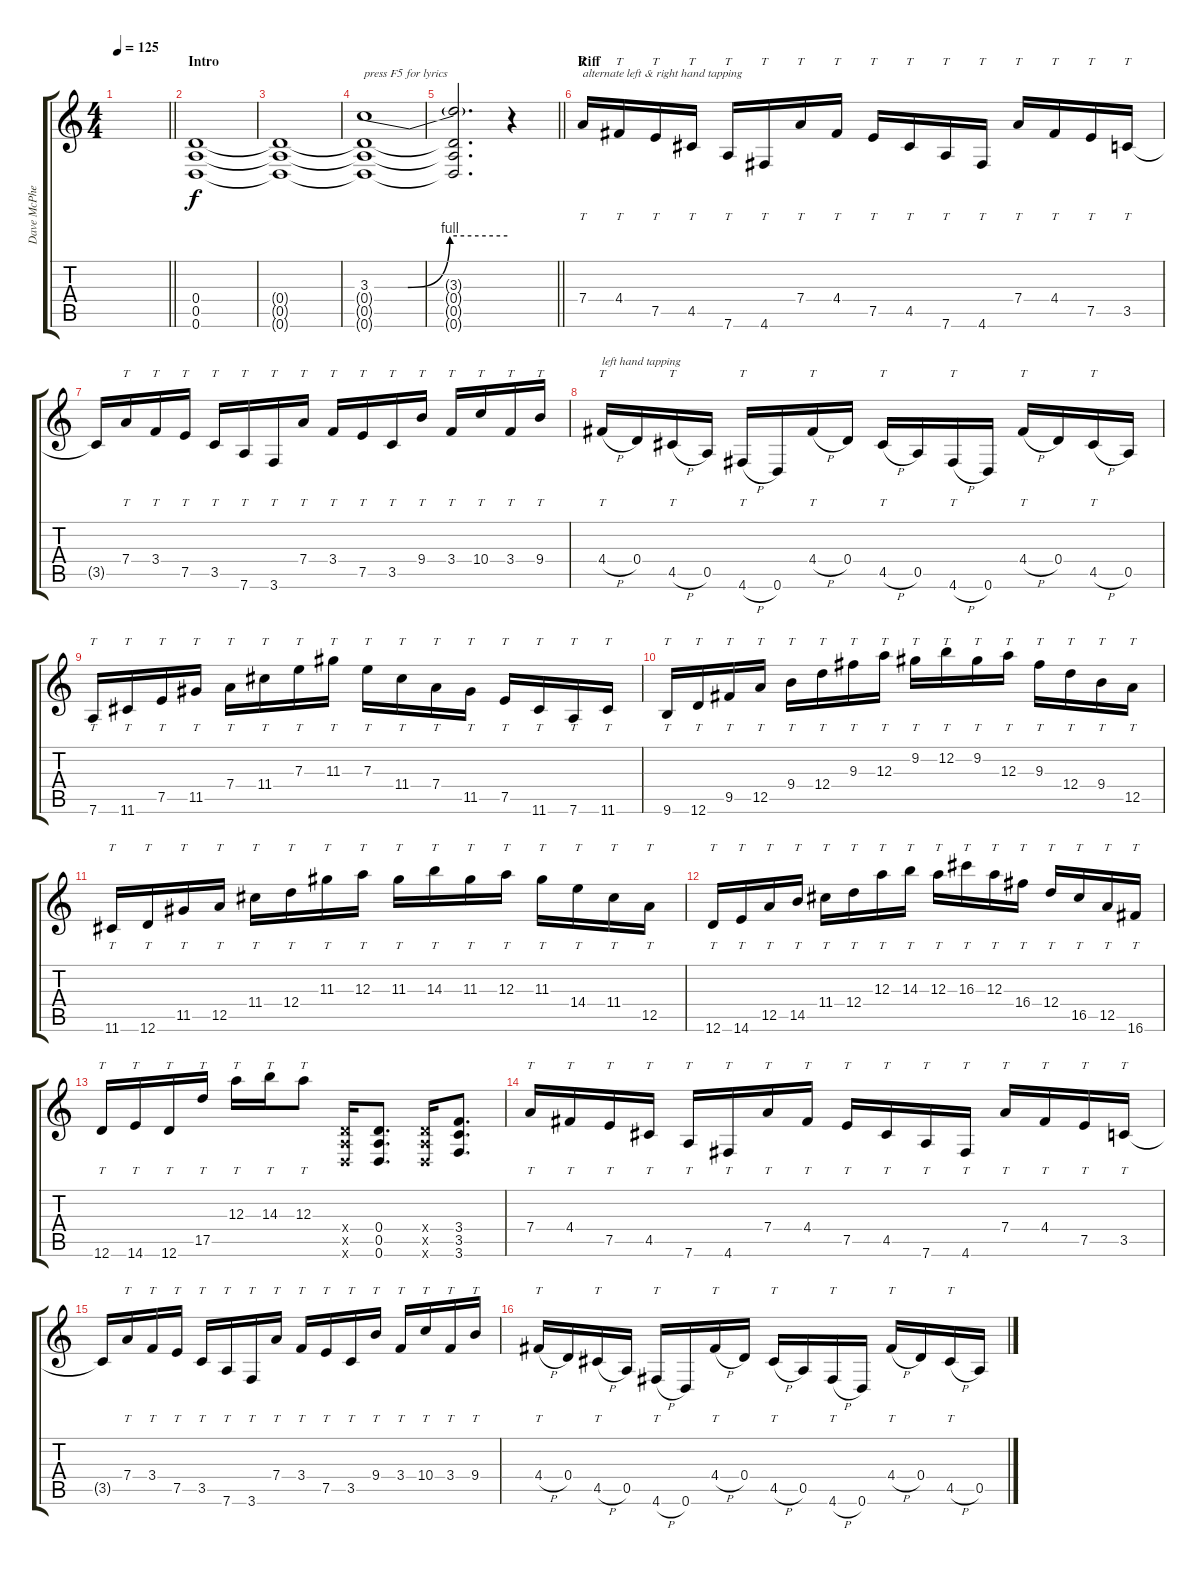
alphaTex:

\track ("Dave McPherson" "Dave McPhe") {instrument distortionguitar}
\staff {score tabs}
\tuning (E4 B3 A3 D3 A2 D2) {hide}
\ts (4 4)
\tempo 125
\clef g2
\barLineRight lightlight
\ks c
|
\section ("" "Intro")
(0.4 0.5 0.6).1 |
(0.4{t} 0.5{t} 0.6{t}).1 |
(3.3{be (custom 0 0 15 0 34 4 60 4)} 0.4{t} 0.5{t} 0.6{t}).1{txt "press F5 for lyrics"} |
\barLineRight lightlight
(3.3{t} 0.4{t} 0.5{t} 0.6{t}).2{d} r.4 |
\section ("" "Riff")
7.4.16{tt txt "alternate left & right hand tapping"} 4.4.16{tt} 7.5.16{tt} 4.5.16{tt} 7.6.16{tt} 4.6.16{tt} 7.4.16{tt} 4.4.16{tt} 7.5.16{tt} 4.5.16{tt} 7.6.16{tt} 4.6.16{tt} 7.4.16{tt} 4.4.16{tt} 7.5.16{tt} 3.5.16{tt} |
3.5{t}.16 7.4.16{tt} 3.4.16{tt} 7.5.16{tt} 3.5.16{tt} 7.6.16{tt} 3.6.16{tt} 7.4.16{tt} 3.4.16{tt} 7.5.16{tt} 3.5.16{tt} 9.4.16{tt} 3.4.16{tt} 10.4.16{tt} 3.4.16{tt} 9.4.16{tt} |
4.4{h}.16{tt txt "left hand tapping"} 0.4.16 4.5{h}.16{tt} 0.5.16 4.6{h}.16{tt} 0.6.16 4.4{h}.16{tt} 0.4.16 4.5{h}.16{tt} 0.5.16 4.6{h}.16{tt} 0.6.16 4.4{h}.16{tt} 0.4.16 4.5{h}.16{tt} 0.5.16 |
7.6.16{tt} 11.6.16{tt} 7.5.16{tt} 11.5.16{tt} 7.4.16{tt} 11.4.16{tt} 7.3.16{tt} 11.3.16{tt} 7.3.16{tt} 11.4.16{tt} 7.4.16{tt} 11.5.16{tt} 7.5.16{tt} 11.6.16{tt} 7.6.16{tt} 11.6.16{tt} |
9.6.16{tt} 12.6.16{tt} 9.5.16{tt} 12.5.16{tt} 9.4.16{tt} 12.4.16{tt} 9.3.16{tt} 12.3.16{tt} 9.2.16{tt} 12.2.16{tt} 9.2.16{tt} 12.3.16{tt} 9.3.16{tt} 12.4.16{tt} 9.4.16{tt} 12.5.16{tt} |
11.6.16{tt} 12.6.16{tt} 11.5.16{tt} 12.5.16{tt} 11.4.16{tt} 12.4.16{tt} 11.3.16{tt} 12.3.16{tt} 11.3.16{tt} 14.3.16{tt} 11.3.16{tt} 12.3.16{tt} 11.3.16{tt} 14.4.16{tt} 11.4.16{tt} 12.5.16{tt} |
12.6.16{tt} 14.6.16{tt} 12.5.16{tt} 14.5.16{tt} 11.4.16{tt} 12.4.16{tt} 12.3.16{tt} 14.3.16{tt} 12.3.16{tt} 16.3.16{tt} 12.3.16{tt} 16.4.16{tt} 12.4.16{tt} 16.5.16{tt} 12.5.16{tt} 16.6.16{tt} |
12.6.16{tt} 14.6.16{tt} 12.6.16{tt} 17.5.16{tt} 12.3.16{tt} 14.3.16{tt} 12.3.8{tt} (0.4{x} 0.5{x} 0.6{x}).16 (0.4 0.5 0.6).8{d} (0.4{x} 0.5{x} 0.6{x}).16 (3.4 3.5 3.6).8{d} |
7.4.16{tt} 4.4.16{tt} 7.5.16{tt} 4.5.16{tt} 7.6.16{tt} 4.6.16{tt} 7.4.16{tt} 4.4.16{tt} 7.5.16{tt} 4.5.16{tt} 7.6.16{tt} 4.6.16{tt} 7.4.16{tt} 4.4.16{tt} 7.5.16{tt} 3.5.16{tt} |
3.5{t}.16 7.4.16{tt} 3.4.16{tt} 7.5.16{tt} 3.5.16{tt} 7.6.16{tt} 3.6.16{tt} 7.4.16{tt} 3.4.16{tt} 7.5.16{tt} 3.5.16{tt} 9.4.16{tt} 3.4.16{tt} 10.4.16{tt} 3.4.16{tt} 9.4.16{tt} |
4.4{h}.16{tt} 0.4.16 4.5{h}.16{tt} 0.5.16 4.6{h}.16{tt} 0.6.16 4.4{h}.16{tt} 0.4.16 4.5{h}.16{tt} 0.5.16 4.6{h}.16{tt} 0.6.16 4.4{h}.16{tt} 0.4.16 4.5{h}.16{tt} 0.5.16
